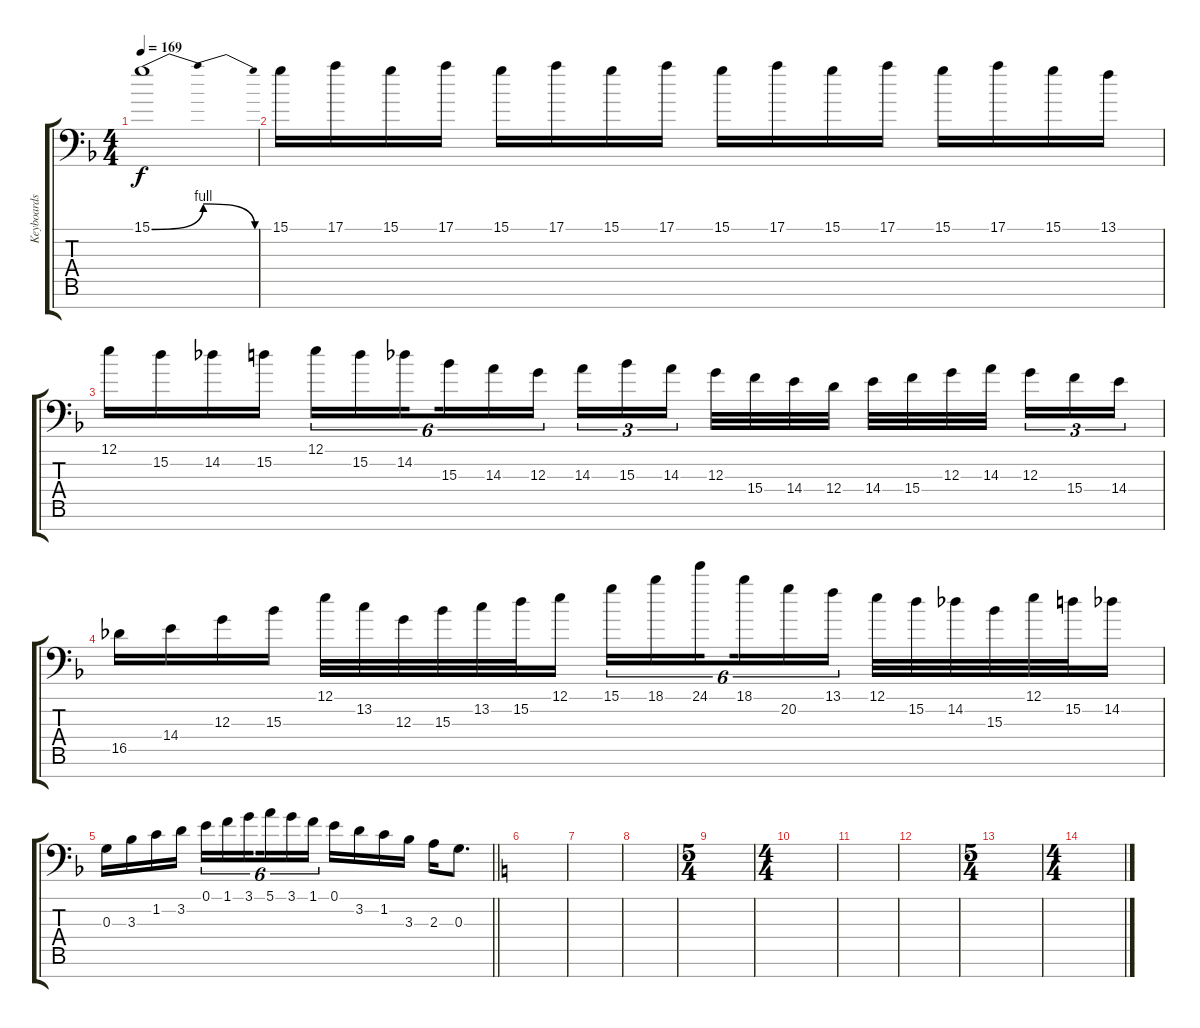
\track ("Keyboards 1" "Keyboards ") {instrument rockorgan}
\staff {score tabs}
\tuning (E4 B3 G3 D3 A2 E2 A1) {hide}
\ts (4 4)
\tempo 169
\clef f4
\ks f
15.1{be (bendrelease 0 0 8 4 52 4 60 0)}.1{dy f} |
15.1.16 17.1.16 15.1.16 17.1.16 15.1.16 17.1.16 15.1.16 17.1.16 15.1.16 17.1.16 15.1.16 17.1.16 15.1.16 17.1.16 15.1.16 13.1.16 |
12.1.16 15.2.16 14.2.16 15.2.16 12.1.16{tu (6 4)} 15.2.16{tu (6 4)} 14.2.16{tu (6 4) beam splitsecondary} 15.3.16{tu (6 4)} 14.3.16{tu (6 4)} 12.3.16{tu (6 4)} 14.3.16{tu (3 2)} 15.3.16{tu (3 2)} 14.3.16{tu (3 2) beam splitsecondary} 12.3.32 15.4.32 14.4.32 12.4.32 14.4.32 15.4.32 12.3.32 14.3.32{beam splitsecondary} 12.3.16{tu (3 2)} 15.4.16{tu (3 2)} 14.4.16{tu (3 2)} |
16.5.16 14.4.16 12.3.16 15.3.16 12.1.32 13.2.32 12.3.32 15.3.32 13.2.32 15.2.32 12.1.16 15.1.16{tu (6 4)} 18.1.16{tu (6 4)} 24.1.16{tu (6 4) beam splitsecondary} 18.1.16{tu (6 4)} 20.2.16{tu (6 4)} 13.1.16{tu (6 4)} 12.1.32 15.2.32 14.2.32 15.3.32 12.1.32 15.2.32 14.2.16 |
\barLineRight lightlight
0.3.16 3.3.16 1.2.16 3.2.16 0.1.16{tu (6 4)} 1.1.16{tu (6 4)} 3.1.16{tu (6 4) beam splitsecondary} 5.1.16{tu (6 4)} 3.1.16{tu (6 4)} 1.1.16{tu (6 4)} 0.1.16 3.2.16 1.2.16 3.3.16 2.3.16 0.3.8{d} |
\ks c
|
|
|
\ts (5 4)
|
\ts (4 4)
|
|
|
\ts (5 4)
|
\ts (4 4)
